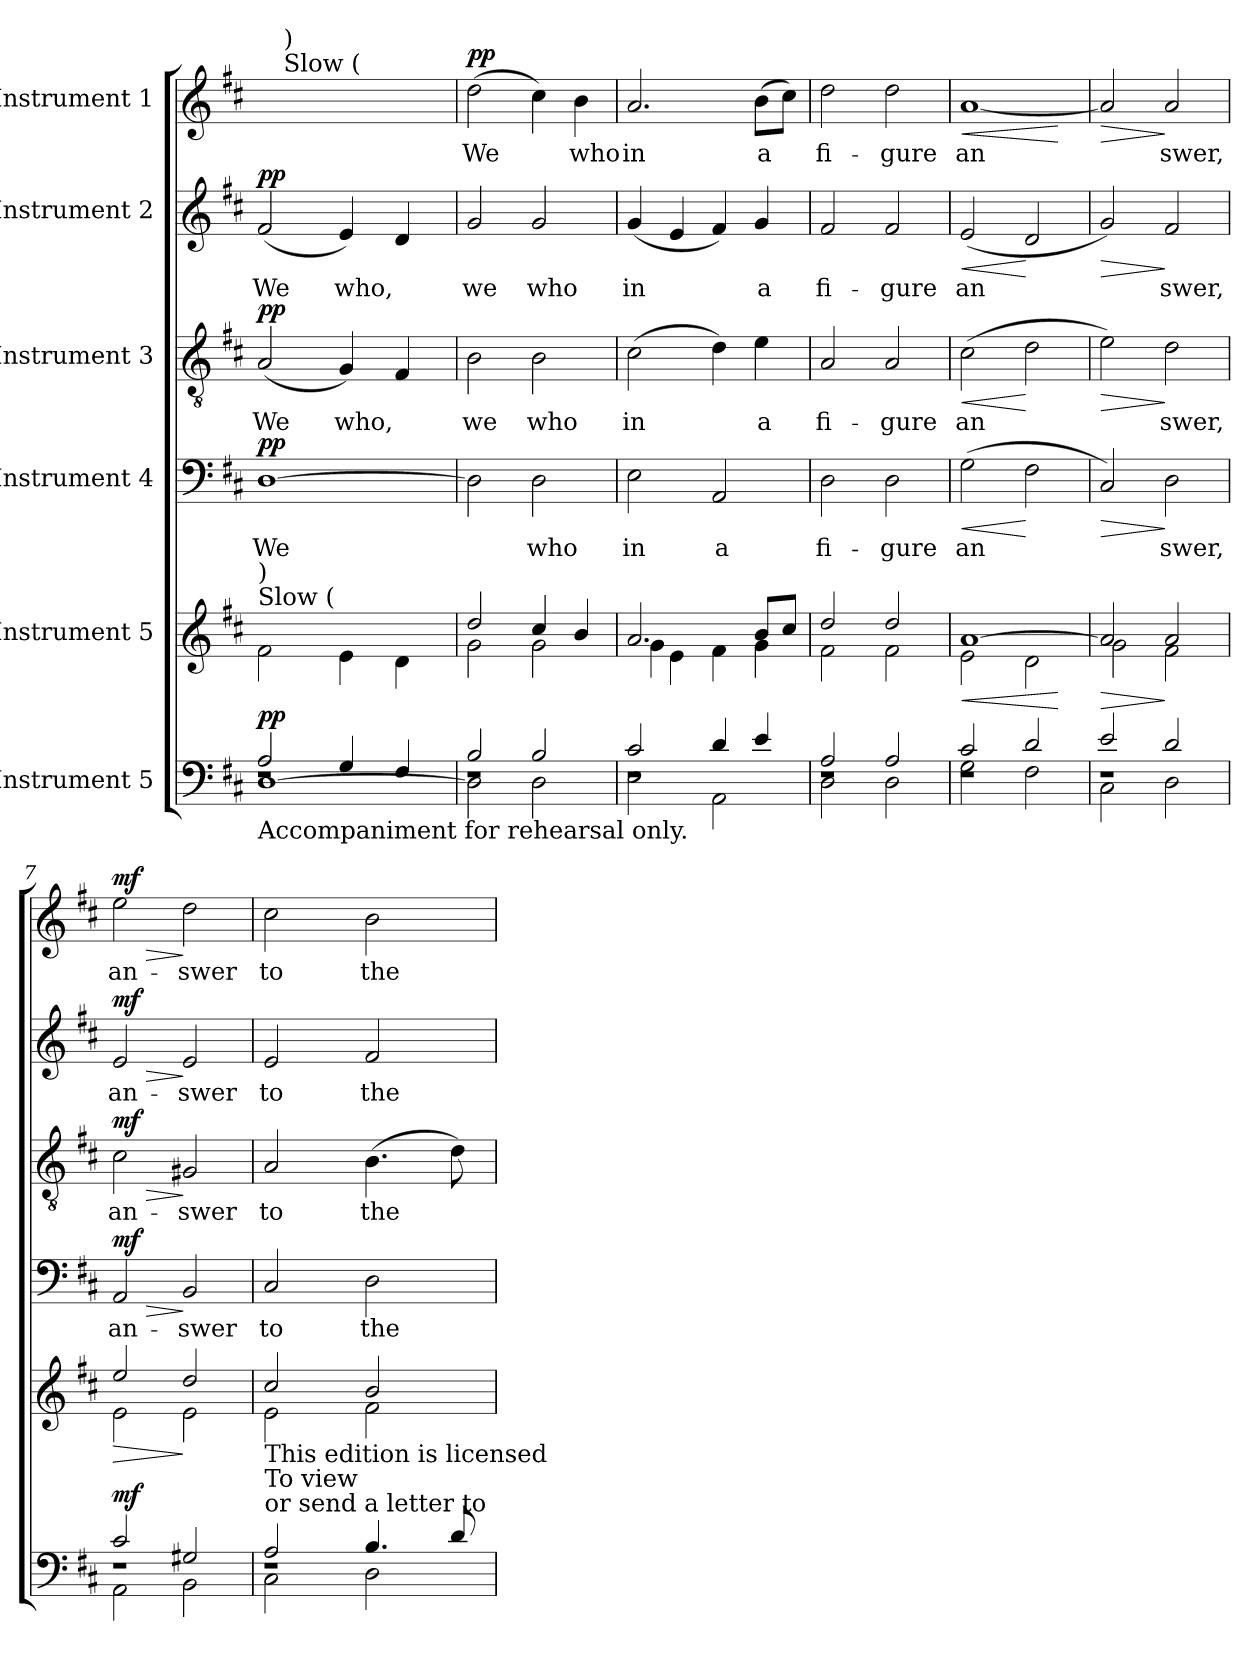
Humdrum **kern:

**kern	**dynam	**kern	**dynam	**kern	**text	**dynam	**kern	**text	**dynam	**kern	**text	**dynam	**kern	**text	**dynam
*part6	*part6	*part5	*part5	*part4	*part4	*part4	*part3	*part3	*part3	*part2	*part2	*part2	*part1	*part1	*part1
*staff6	*staff6	*staff5	*staff5	*staff4	*staff4	*staff4	*staff3	*staff3	*staff3	*staff2	*staff2	*staff2	*staff1	*staff1	*staff1
*I"Instrument 5	*	*I"Instrument 5	*	*I"Instrument 4	*	*	*I"Instrument 3	*	*	*I"Instrument 2	*	*	*I"Instrument 1	*	*
!!LO:PB:g=z
*stria5	*	*stria5	*	*stria5	*	*	*stria5	*	*	*stria5	*	*	*stria5	*	*
*clefF4	*	*clefG2	*	*clefF4	*	*	*clefGv2	*	*	*clefG2	*	*	*clefG2	*	*
*k[f#c#]	*	*k[f#c#]	*	*k[f#c#]	*	*	*k[f#c#]	*	*	*k[f#c#]	*	*	*k[f#c#]	*	*
*D:	*	*D:	*	*D:	*	*	*D:	*	*	*D:	*	*	*D:	*	*
*MM60	*	*MM60	*	*MM60	*	*	*MM60	*	*	*MM60	*	*	*MM60	*	*
=1	=1	=1	=1	=1	=1	=1	=1	=1	=1	=1	=1	=1	=1	=1	=1
*^	*	*	*	*	*	*	*	*	*	*	*	*	*	*	*
*	*^	*	*	*	*	*	*	*	*	*	*	*	*	*	*	*
!	!	!	!	!LO:TX:a:t=Slow (	!	!	!	!	!	!	!	!	!	!	!	!	!
!	!	!	!	!LO:TX:a:t=)	!	!	!	!	!	!	!	!	!	!	!	!	!
!LO:TX:b:t=Accompaniment for rehearsal only.	!	!	!	!	!	!	!	!	!	!	!	!	!	!	!	!	!
!	!	!	!LO:DY:a	!	!	!	!LO:LY:b	!LO:DY:a	!	!LO:LY:b	!LO:DY:a	!	!LO:LY:b	!LO:DY:a	!	!	!
1r	2A/	[<1D	pp	2f#\	.	[>1D	We	pp	(<2A/	We	pp	(<2f#/	We	pp	16..ryy	.	.
*	*	*	*	*	*	*	*	*	*	*	*	*	*	*	*MM60	*	*
!	!	!	!	!	!	!	!	!	!	!	!	!	!	!	!LO:TX:a:t=Slow (	!	!
!	!	!	!	!	!	!	!	!	!	!	!	!	!	!	!LO:TX:a:t=)	!	!
.	.	.	.	.	.	.	.	.	.	.	.	.	.	.	2ryy	.	.
!	!	!	!	!	!	!	!	!	!	!LO:LY:b	!	!	!LO:LY:b	!	!	!	!
.	4G/	.	.	4e\	.	.	.	.	4G/)	who,	.	4e/)	who,	.	.	.	.
.	.	.	.	.	.	.	.	.	.	.	.	.	.	.	4ryy	.	.
!	!	!	!	!	!	!	!	!	!	!LO:LY:b	!	!	!LO:LY:b	!	!	!	!
.	4F#/	.	.	4d\	.	.	.	.	4F#/	.	.	4d/	.	.	.	.	.
.	.	.	.	.	.	.	.	.	.	.	.	.	.	.	8ryy	.	.
.	.	.	.	.	.	.	.	.	.	.	.	.	.	.	64ryy	.	.
=2	=2	=2	=2	=2	=2	=2	=2	=2	=2	=2	=2	=2	=2	=2	=2	=2	=2
*	*	*	*	*^	*	*	*	*	*	*	*	*	*	*	*	*	*
!	!	!	!	!	!	!	!	!LO:LY:b	!	!	!LO:LY:b	!	!	!LO:LY:b	!	!	!LO:LY:b	!LO:DY:a
1r	2B/	2D\]	.	2dd/	2g\	.	2D\]	.	.	2B\	we	.	2g/	we	.	(>2dd\	We	pp
!	!	!	!	!	!	!	!	!LO:LY:b	!	!	!LO:LY:b	!	!	!LO:LY:b	!	!	!LO:LY:b	!
.	2B/	2D\	.	4cc#/	2g\	.	2D\	who	.	2B\	who	.	2g/	who	.	4cc#\)	.	.
!	!	!	!	!	!	!	!	!	!	!	!	!	!	!	!	!	!LO:LY:b	!
.	.	.	.	4b/	.	.	.	.	.	.	.	.	.	.	.	4b\	who	.
=3	=3	=3	=3	=3	=3	=3	=3	=3	=3	=3	=3	=3	=3	=3	=3	=3	=3	=3
!	!	!	!	!	!	!	!	!LO:LY:b	!	!	!LO:LY:b	!	!	!LO:LY:b	!	!	!LO:LY:b	!
1r	2c#/	2E\	.	2.a/	4g\	.	2E\	in	.	(>2c#\	in	.	(<4g/	in	.	2.a/	in	.
!	!	!	!	!	!	!	!	!	!	!	!	!	!	!LO:LY:b	!	!	!	!
.	.	.	.	.	4e\	.	.	.	.	.	.	.	4e/	.	.	.	.	.
!	!	!	!	!	!	!	!	!LO:LY:b	!	!	!LO:LY:b	!	!	!LO:LY:b	!	!	!	!
.	4d/	2AA\	.	.	4f#\	.	2AA/	a	.	4d\)	.	.	4f#/)	.	.	.	.	.
!	!	!	!	!	!	!	!	!	!	!	!LO:LY:b	!	!	!LO:LY:b	!	!	!LO:LY:b	!
.	4e/	.	.	8b/L	4g\	.	.	.	.	4e\	a	.	4g/	a	.	(>8b\L	a	.
!	!	!	!	!	!	!	!	!	!	!	!	!	!	!	!	!	!LO:LY:b	!
.	.	.	.	8cc#/J	.	.	.	.	.	.	.	.	.	.	.	8cc#\J)	.	.
=4	=4	=4	=4	=4	=4	=4	=4	=4	=4	=4	=4	=4	=4	=4	=4	=4	=4	=4
!	!	!	!	!	!	!	!	!LO:LY:b	!	!	!LO:LY:b	!	!	!LO:LY:b	!	!	!LO:LY:b	!
1r	2A/	2D\	.	2dd/	2f#\	.	2D\	fi-	.	2A/	fi-	.	2f#/	fi-	.	2dd\	fi-	.
!	!	!	!	!	!	!	!	!LO:LY:b	!	!	!LO:LY:b	!	!	!LO:LY:b	!	!	!LO:LY:b	!
.	2A/	2D\	.	2dd/	2f#\	.	2D\	-gure	.	2A/	-gure	.	2f#/	-gure	.	2dd\	-gure	.
=5	=5	=5	=5	=5	=5	=5	=5	=5	=5	=5	=5	=5	=5	=5	=5	=5	=5	=5
!	!	!	!	!	!	!LO:HP:b	!	!LO:LY:b	!LO:HP:b	!	!LO:LY:b	!LO:HP:b	!	!LO:LY:b	!LO:HP:b	!	!LO:LY:b	!LO:HP:b
1r	2c#/	2G\	.	[>1a	2e\	<	(>2G\	an-	<	(>2c#\	an-	<	(<2e/	an-	<	[<1a	an-	<
!	!	!	!	!	!	!	!	!LO:LY:b	!	!	!LO:LY:b	!	!	!LO:LY:b	!	!	!	!
.	2d/	2F#\	.	.	2d\	.	2F#\	--	[	2d\	--	[	2d/	--	[	.	.	.
*v	*v	*v	*	*	*	*	*	*	*	*	*	*	*	*	*	*	*	*
*	*	*v	*v	*	*	*	*	*	*	*	*	*	*	*	*	*
.	.	.	[	.	.	.	.	.	.	.	.	.	.	.	[
=6	=6	=6	=6	=6	=6	=6	=6	=6	=6	=6	=6	=6	=6	=6	=6
*^	*	*	*	*	*	*	*	*	*	*	*	*	*	*	*
*	*^	*	*	*	*	*	*	*	*	*	*	*	*	*	*	*
!	!	!	!	!	!LO:HP:b	!	!LO:LY:b	!LO:HP:b	!	!LO:LY:b	!LO:HP:b	!	!LO:LY:b	!LO:HP:b	!	!LO:LY:b	!LO:HP:b
*	*	*	*	*^	*	*	*	*	*	*	*	*	*	*	*	*	*
1r	2e/	2C#\	.	2a/]	2g\	>	2C#/)	--	>	2e\)	--	>	2g/)	--	>	2a/]	--	>
!	!	!	!	!	!	!	!	!LO:LY:b	!	!	!LO:LY:b	!	!	!LO:LY:b	!	!	!LO:LY:b	!
.	2d/	2D\	.	2a/	2f#\	]	2D\	-swer,	]	2d\	-swer,	]	2f#/	-swer,	]	2a/	-swer,	]
!!LO:PB:g=z
=7	=7	=7	=7	=7	=7	=7	=7	=7	=7	=7	=7	=7	=7	=7	=7	=7	=7	=7
!	!	!	!LO:DY:a	!	!	!LO:HP:b	!	!LO:LY:b	!LO:HP:b	!	!LO:LY:b	!LO:HP:b	!	!LO:LY:b	!LO:HP:b	!	!LO:LY:b	!LO:HP:b
!	!	!	!	!	!	!	!	!	!LO:DY:n=1:a	!	!	!LO:DY:n=1:a	!	!	!LO:DY:n=1:a	!	!	!LO:DY:n=1:a
1r	2c#/	2AA\	mf	2ee/	2e\	>	2AA/	an-	> mf	2c#\	an-	> mf	2e/	an-	> mf	2ee\	an-	> mf
!	!	!	!	!	!	!	!	!LO:LY:b	!	!	!LO:LY:b	!	!	!LO:LY:b	!	!	!LO:LY:b	!
.	2G#X/	2BB\	.	2dd/	2e\	]	2BB/	-swer	]	2G#X/	-swer	]	2e/	-swer	]	2dd\	-swer	]
=8	=8	=8	=8	=8	=8	=8	=8	=8	=8	=8	=8	=8	=8	=8	=8	=8	=8	=8
!	!	!	!	!LO:TX:b:t=This edition is licensed	!	!	!	!	!	!	!	!	!	!	!	!	!	!
!	!	!	!	!LO:TX:b:t=To view	!	!	!	!	!	!	!	!	!	!	!	!	!	!
!	!	!	!	!LO:TX:b:t=or send a letter to	!	!	!	!	!	!	!	!	!	!	!	!	!	!
!	!	!	!	!	!	!	!	!LO:LY:b	!	!	!LO:LY:b	!	!	!LO:LY:b	!	!	!LO:LY:b	!
1r	2A/	2C#\	.	2cc#/	2e\	.	2C#/	to	.	2A/	to	.	2e/	to	.	2cc#\	to	.
!	!	!	!	!	!	!	!	!LO:LY:b	!	!	!LO:LY:b	!	!	!LO:LY:b	!	!	!LO:LY:b	!
.	4.B/	2D\	.	2b/	2f#\	.	2D\	the	.	(>4.B\	the	.	2f#/	the	.	2b\	the	.
!	!	!	!	!	!	!	!	!	!	!	!LO:LY:b	!	!	!	!	!	!	!
.	8d/	.	.	.	.	.	.	.	.	8d\)	.	.	.	.	.	.	.	.
*v	*v	*v	*	*	*	*	*	*	*	*	*	*	*	*	*	*	*	*
*	*	*v	*v	*	*	*	*	*	*	*	*	*	*	*	*	*
=	=	=	=	=	=	=	=	=	=	=	=	=	=	=	=
*-	*-	*-	*-	*-	*-	*-	*-	*-	*-	*-	*-	*-	*-	*-	*-
